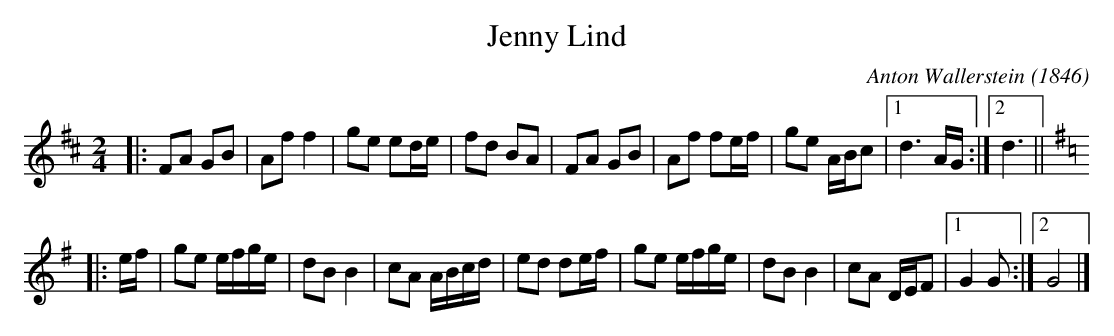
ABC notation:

X:1
T: Jenny Lind
C: Anton Wallerstein (1846)
M: 2/4
L: 1/16
K: D
|:\
F2A2 G2B2 | A2f2 f4   | g2e2 e2de | f2d2 B2A2 |\
F2A2 G2B2 | A2f2 f2ef | g2e2 ABc2 |1 d6 AG :|2 d6 || [K:=c][K:G]
|: ef |\
g2e2 efge | d2B2 B4 | c2A2 ABcd | e2d2 d2ef |\
g2e2 efge | d2B2 B4 | c2A2 DEF2 |1 G4 G2 :|2 G8 |]
